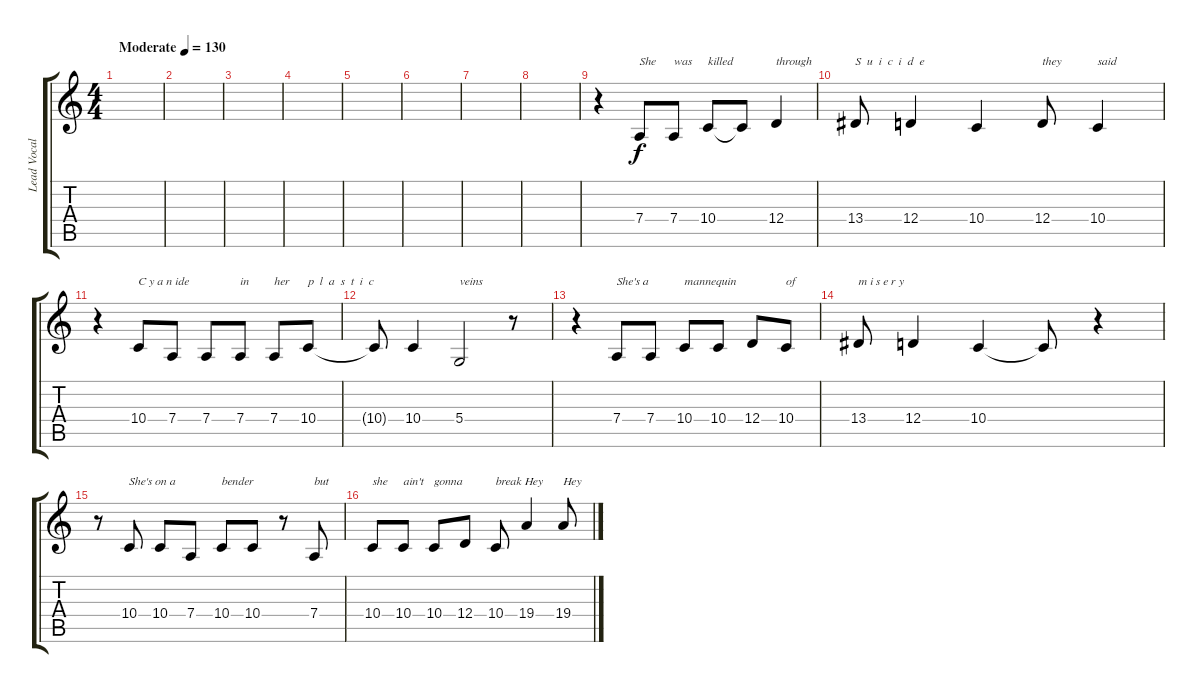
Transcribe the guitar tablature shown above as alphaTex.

\track ("Lead Vocal" "Lead Vocal") {instrument oboe}
\staff {score tabs}
\tuning (E4 B3 G3 D3 A2 D2) {hide}
\ts (4 4)
\tempo (130 "Moderate")
\clef g2
\ks c
|
|
|
|
|
|
|
|
r.4 7.4.8{txt "She"} 7.4.8{txt "was"} 10.4.8{txt "killed"} 10.4{t}.8 12.4.4{txt "through"} |
13.4.8{txt "S  u  i  c  i  d  e"} 12.4.4 10.4.4 12.4.8{txt "they"} 10.4.4{txt "said"} |
r.4 10.4.8{txt "C y a n ide"} 7.4.8 7.4.8 7.4.8{txt "in"} 7.4.8{txt "her"} 10.4.8{txt "p  l  a  s  t  i  c"} |
10.4{t}.8 10.4.4 5.4.2{txt "veins"} r.8 |
r.4 7.4.8{txt "She's a"} 7.4.8 10.4.8{txt "mannequin"} 10.4.8 12.4.8 10.4.8{txt "of"} |
13.4.8{txt "m i s e r y"} 12.4.4 10.4.4 10.4{t}.8 r.4 |
r.8 10.4.8{txt "She's on a"} 10.4.8 7.4.8 10.4.8{txt "bender"} 10.4.8 r.8 7.4.8{txt "but"} |
10.4.8{txt "she"} 10.4.8{txt "ain't"} 10.4.8{txt "gonna"} 12.4.8 10.4.8{txt "break Hey"} 19.4.4 19.4.8{txt "Hey"}
